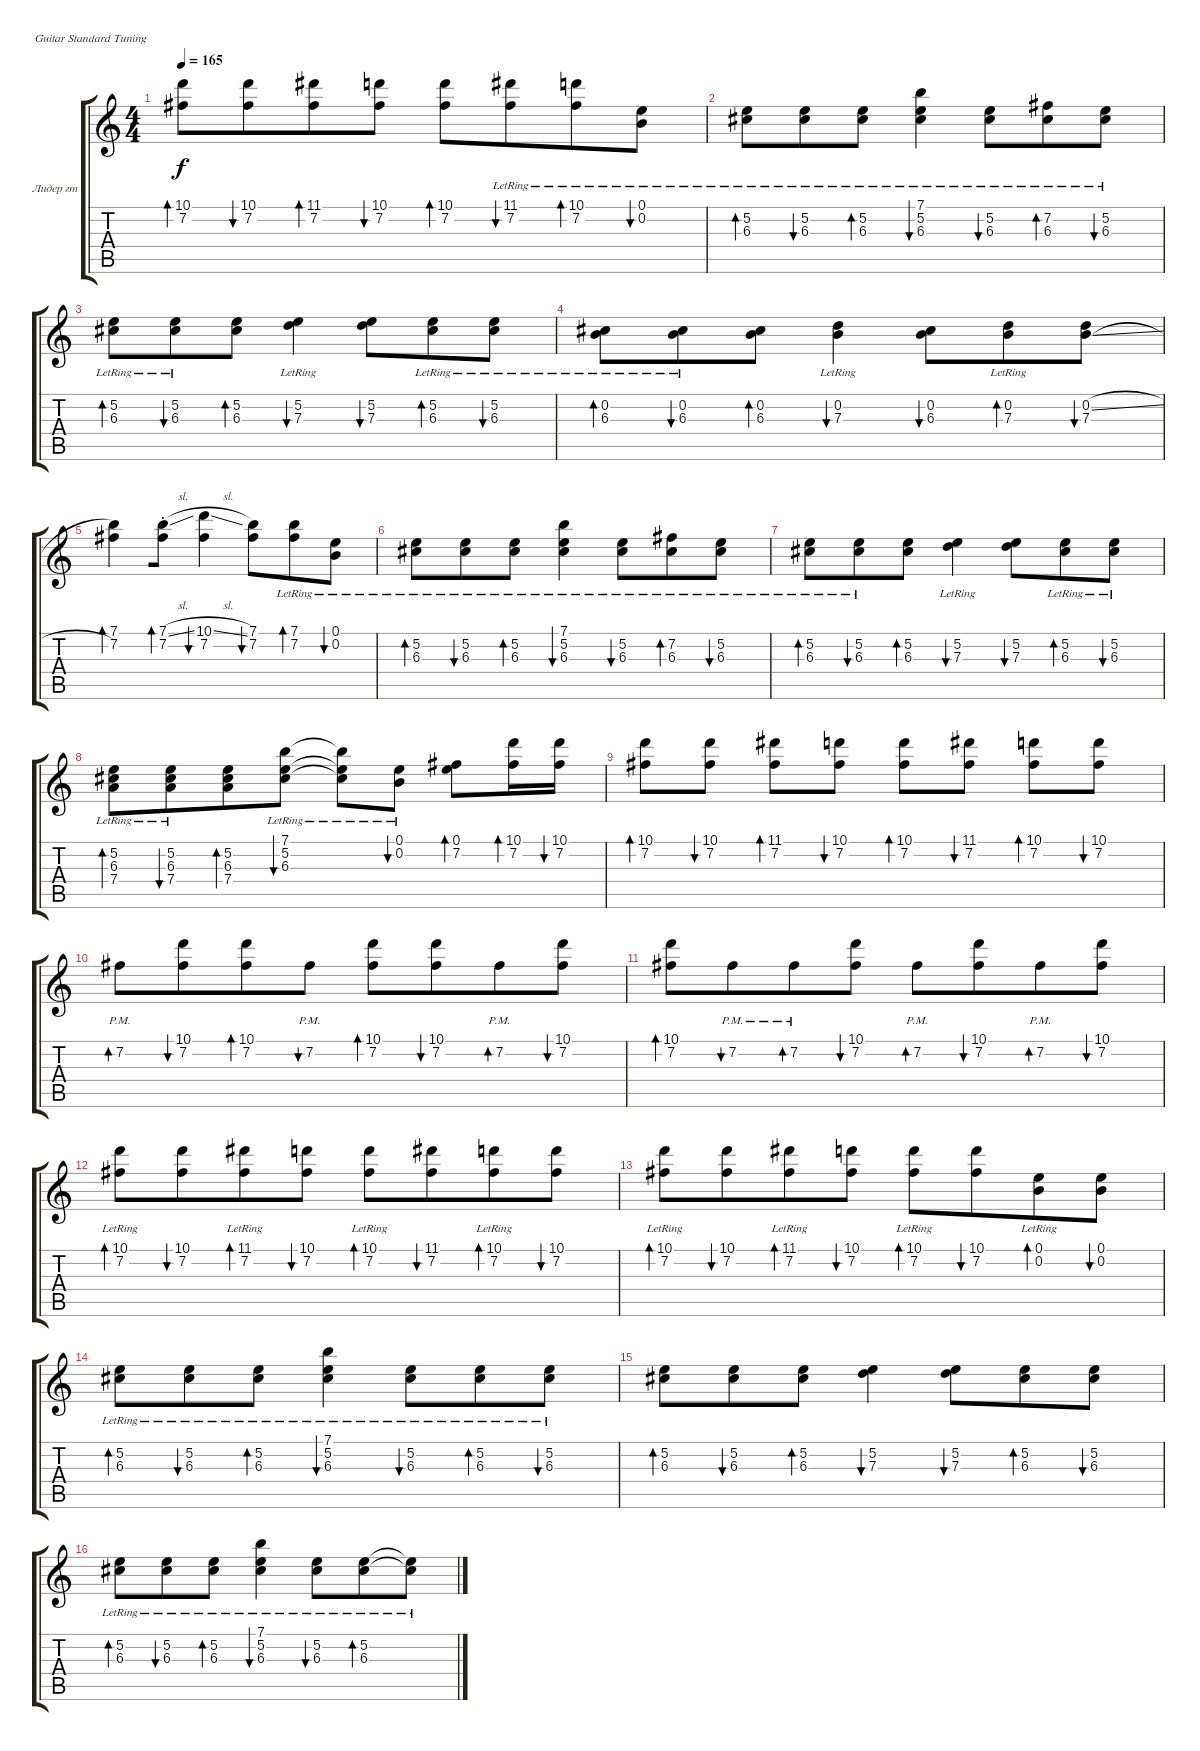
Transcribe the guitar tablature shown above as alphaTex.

\bracketExtendMode groupsimilarinstruments
\firstSystemTrackNameOrientation horizontal
\otherSystemsTrackNameOrientation horizontal
\track ("Юрий Каспарян" "Лидер гт") {instrument acousticguitarsteel}
\staff {score tabs}
\tuning (E4 B3 G3 D3 A2 E2)
\ts (4 4)
\tempo 165
\clef g2
\ks c
(10.1 7.2).8{bd 60 dy f} (10.1 7.2).8{bu 60 beam merge} (7.2 11.1).8{bd 60} (10.1 7.2).8{bu 60} (10.1 7.2).8{bd 60} (7.2{lr} 11.1).8{bu 60 beam merge} (10.1 7.2{lr}).8{bd 60} (0.1{lr} 0.2{lr}).8{bu 60} |
(5.2{lr} 6.3{lr}).8{bd 60} (5.2{lr} 6.3{lr}).8{bu 60 beam merge} (5.2{lr} 6.3{lr}).8{bd 60} (7.1{lr} 5.2{lr} 6.3{lr}).4{bu 60} (5.2{lr} 6.3{lr}).8{bu 60 beam merge} (7.2{lr} 6.3{lr}).8{bd 60} (5.2{lr} 6.3{lr}).8{bu 60} |
(5.2{lr} 6.3{lr}).8{bd 60} (5.2{lr} 6.3{lr}).8{bu 60 beam merge} (5.2 6.3).8{bd 60} (5.2{lr} 7.3{lr}).4{bu 60} (5.2 7.3).8{bu 60 beam merge} (5.2{lr} 6.3{lr}).8{bd 60} (5.2{lr} 6.3{lr}).8{bu 60} |
(0.2{lr} 6.3{lr}).8{bd 60} (0.2{lr} 6.3{lr}).8{bu 60 beam merge} (0.2 6.3).8{bd 60} (0.2{lr} 7.3{lr}).4{bu 60} (0.2 6.3).8{bu 60 beam merge} (0.2{lr} 7.3{lr}).8{bd 60} (0.2{sl} 7.3).8{bu 60} |
(7.1 7.2).4{bd 60 beam merge} (7.1{sl st} 7.2{st}).8{bd 60} (10.1{sl} 7.2).4{bu 60} (7.1 7.2).8{bu 60 beam merge} (7.1 7.2{lr}).8{bd 60} (0.1{lr} 0.2{lr}).8{bu 60} |
(5.2{lr} 6.3{lr}).8{bd 60} (5.2{lr} 6.3{lr}).8{bu 60 beam merge} (5.2{lr} 6.3{lr}).8{bd 60} (7.1{lr} 5.2{lr} 6.3{lr}).4{bu 60} (5.2{lr} 6.3{lr}).8{bu 60 beam merge} (7.2{lr} 6.3{lr}).8{bd 60} (5.2{lr} 6.3{lr}).8{bu 60} |
(5.2{lr} 6.3{lr}).8{bd 60} (5.2{lr} 6.3{lr}).8{bu 60 beam merge} (5.2 6.3).8{bd 60} (5.2{lr} 7.3{lr}).4{bu 60} (5.2 7.3).8{bu 60 beam merge} (5.2{lr} 6.3{lr}).8{bd 60} (5.2{lr} 6.3{lr}).8{bu 60} |
(5.2{lr} 6.3{lr} 7.4).8{bd 60} (5.2{lr} 6.3{lr} 7.4).8{bu 60 beam merge} (5.2 6.3 7.4).8{bd 60} (5.2{lr} 6.3{lr} 7.1).8{bu 60} (5.2{lr t} 6.3{lr t} 7.1{t}).8 (0.1{lr} 0.2{lr}).8{bu 60} (0.1 7.2).8{bd 60} (10.1 7.2).16{bd 60} (10.1 7.2).16{bu 60} |
(10.1 7.2).8{bd 60} (10.1 7.2).8{bu 60} (7.2 11.1).8{bd 60} (10.1 7.2).8{bu 60} (10.1 7.2).8{bd 60} (7.2 11.1).8{bu 60} (10.1 7.2).8{bd 60} (10.1 7.2).8{bu 60} |
7.2{pm}.8{bd 60 beam merge} (10.1 7.2).8{bu 60 beam merge} (10.1 7.2).8{bd 60} 7.2{pm}.8{bu 60} (10.1 7.2).8{bd 60} (10.1 7.2).8{bu 60 beam merge} 7.2{pm}.8{bd 60} (10.1 7.2).8{bu 60} |
(10.1 7.2).8{bd 60} 7.2{pm}.8{bu 60 beam merge} 7.2{pm}.8{bd 60} (10.1 7.2).8{bu 60} 7.2{pm}.8{bd 60 beam merge} (10.1 7.2).8{bu 60 beam merge} 7.2{pm}.8{bd 60} (10.1 7.2).8{bu 60} |
(7.2{lr} 10.1).8{bd 60} (10.1 7.2).8{bu 60 beam merge} (11.1 7.2{lr}).8{bd 60} (7.2 10.1).8{bu 60} (10.1{lr} 7.2{lr}).8{bd 60} (11.1 7.2).8{bu 60 beam merge} (10.1{lr} 7.2{lr}).8{bd 60} (10.1 7.2).8{bu 60} |
(10.1{lr} 7.2{lr}).8{bd 60} (10.1 7.2).8{bu 60 beam merge} (11.1 7.2{lr}).8{bd 60} (10.1 7.2).8{bu 60} (10.1{lr} 7.2{lr}).8{bd 60} (10.1 7.2).8{bu 60 beam merge} (0.1{lr} 0.2{lr}).8{bd 60} (0.1 0.2).8{bu 60} |
(5.2{lr} 6.3{lr}).8{bd 60} (5.2{lr} 6.3{lr}).8{bu 60 beam merge} (5.2{lr} 6.3{lr}).8{bd 60} (5.2{lr} 6.3{lr} 7.1).4{bu 60} (5.2{lr} 6.3{lr}).8{bu 60 beam merge} (5.2{lr} 6.3{lr}).8{bd 60} (5.2{lr} 6.3{lr}).8{bu 60} |
(5.2 6.3).8{bd 60} (5.2 6.3).8{bu 60 beam merge} (5.2 6.3).8{bd 60} (5.2 7.3).4{bu 60} (5.2 7.3).8{bu 60 beam merge} (5.2 6.3).8{bd 60} (5.2 6.3).8{bu 60} |
(5.2{lr} 6.3{lr}).8{bd 60} (5.2{lr} 6.3{lr}).8{bu 60 beam merge} (5.2{lr} 6.3{lr}).8{bd 60} (7.1{lr} 5.2{lr} 6.3{lr}).4{bu 60} (5.2{lr} 6.3{lr}).8{bu 60 beam merge} (5.2{lr} 6.3{lr}).8{bd 60} (5.2{lr t} 6.3{lr t}).8
